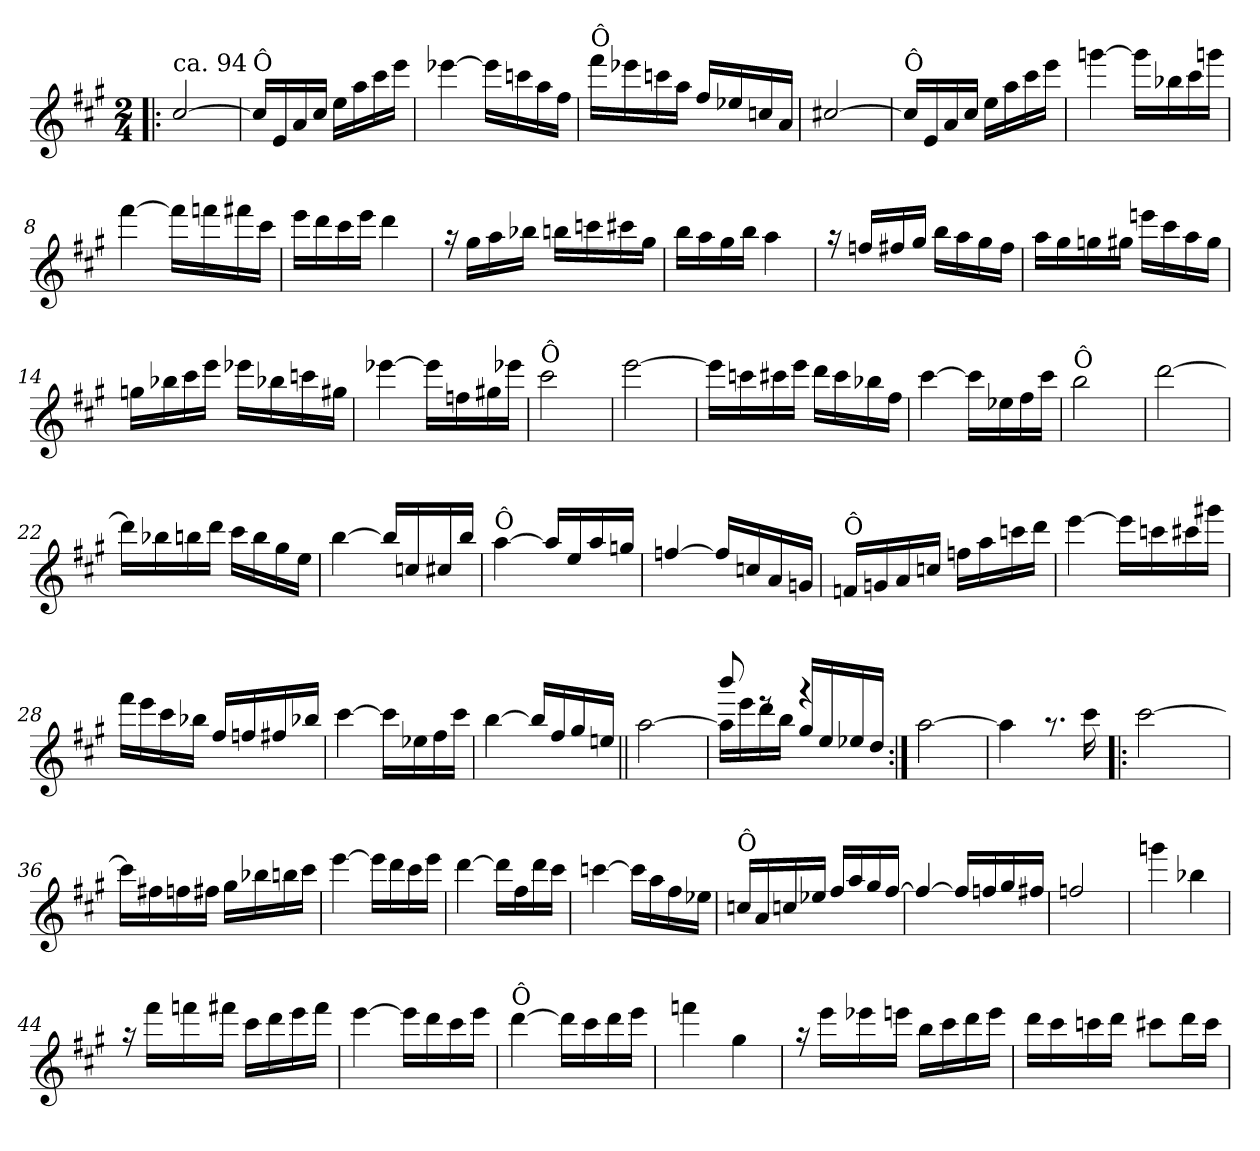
**kern
*part1
*staff1
*clefG2
*k[f#c#g#]
*A:
*M2/4
=1!|:
*^
!LO:TX:a:t=ca. 94	!
[<2cc#/	2ryy
=2	=2
!LO:TX:a:t=Ô	!
16cc#/LL]	2ryy
16e/	.
16a/	.
16cc#/JJ	.
16ee\LL	.
16aa\	.
16ccc#\	.
16eee\JJ	.
=3	=3
[<4eee-X\	2ryy
16eee-\LL]	.
16cccn\	.
16aa\	.
16ff#\JJ	.
=4	=4
!LO:TX:a:t=Ô	!
16fff#\LL	2ryy
16eee-X\	.
16cccn\	.
16aa\JJ	.
16ff#/LL	.
16ee-X/	.
16ccn/	.
16a/JJ	.
!!LO:LB:g=z	!!
=5	=5
[>2cc#X/	2ryy
=6	=6
!LO:TX:a:t=Ô	!
16cc#/LL]	2ryy
16e/	.
16a/	.
16cc#/JJ	.
16ee\LL	.
16aa\	.
16ccc#\	.
16eee\JJ	.
=7	=7
[<4gggn\	2ryy
16ggg\LL]	.
16bb-X\	.
16ccc#\	.
16gggn\JJ	.
=8	=8
[<4fff#\	2ryy
16fff#\LL]	.
16fffn\	.
16fff#X\	.
16ccc#\JJ	.
=9	=9
16eee\LL	2ryy
16ddd\	.
16ccc#\	.
16eee\JJ	.
4ddd\	.
!!LO:LB:g=z	!!
=10	=10
16raa	2ryy
16gg#\LL	.
16aa\	.
16bb-X\JJ	.
16bbn\LL	.
16cccn\	.
16ccc#X\	.
16gg#\JJ	.
=11	=11
16bb\LL	2ryy
16aa\	.
16gg#\	.
16bb\JJ	.
4aa\	.
=12	=12
16raa	2ryy
16ffn/LL	.
16ff#X/	.
16gg#/JJ	.
16bb\LL	.
16aa\	.
16gg#\	.
16ff#\JJ	.
=13	=13
16aa\LL	2ryy
16gg#\	.
16ggn\	.
16gg#X\JJ	.
16eeen\LL	.
16ccc#\	.
16aa\	.
16gg#\JJ	.
=14	=14
16ggn\LL	4ryy
16bb-X\	.
16ccc#\	.
16eee\JJ	.
16eee-X\LL	4ryy
16bb-X\	.
16cccn\	.
16gg#X\JJ	.
!!LO:LB:g=z	!!
=15	=15
[<4eee-X\	2ryy
16eee-\LL]	.
16ffn\	.
16gg#X\	.
16eee-X\JJ	.
=16	=16
!LO:TX:a:t=Ô	!
2ccc#\	2ryy
=17	=17
[<2eee\	2ryy
=18	=18
16eee\LL]	2ryy
16cccn\	.
16ccc#X\	.
16eee\JJ	.
16ddd\LL	.
16ccc#\	.
16bb-X\	.
16ff#\JJ	.
=19	=19
[<4ccc#\	2ryy
16ccc#\LL]	.
16ee-X\	.
16ff#\	.
16ccc#\JJ	.
!!LO:LB:g=z	!!
=20	=20
!LO:TX:a:t=Ô	!
2bb\	2ryy
=21	=21
[<2ddd\	2ryy
=22	=22
16ddd\LL]	2ryy
16bb-X\	.
16bbn\	.
16ddd\JJ	.
16ccc#\LL	.
16bb\	.
16gg#\	.
16ee\JJ	.
=23	=23
[<4bb\	2ryy
16bb/LL]	.
16ccn/	.
16cc#X/	.
16bb/JJ	.
=24	=24
!LO:TX:a:t=Ô	!
[<4aa\	2ryy
16aa/LL]	.
16ee/	.
16aa/	.
16ggn/JJ	.
!!LO:LB:g=z	!!
=25	=25
[>4ffn/	2ryy
16ff/LL]	.
16ccn/	.
16a/	.
16gn/JJ	.
=26	=26
!LO:TX:a:t=Ô	!
16fn/LL	2ryy
16gn/	.
16a/	.
16ccn/JJ	.
16ffn\LL	.
16aa\	.
16cccn\	.
16ddd\JJ	.
=27	=27
[<4eee\	2ryy
16eee\LL]	.
16cccn\	.
16ccc#X\	.
16ggg#X\JJ	.
=28	=28
16fff#\LL	2ryy
16eee\	.
16ccc#\	.
16bb-X\JJ	.
16ff#/LL	.
16ffn/	.
16ff#X/	.
16bb-X/JJ	.
=29	=29
[<4ccc#\	2ryy
16ccc#\LL]	.
16ee-X\	.
16ff#\	.
16ccc#\JJ	.
!!LO:LB:g=z	!!
=30	=30
[<4bb\	2ryy
16bb/LL]	.
16ff#/	.
16gg#/	.
16een/JJ	.
=31||	=31||
[<2aa\	2ryy
=32	=32
*	*^
16aa\LL]	8ryy	8bbb!/
16eee\	.	.
16ddd\	8ryy	8reee
16bb\JJ	.	.
16gg#/LL	4ryy	4rfff
16ee/	.	.
16ee-X/	.	.
16dd/JJ	.	.
*	*v	*v
=33:|!	=33:|!
[<2aa\	2ryy
=34	=34
4aa\]	4ryy
8.raa	4ryy
16ccc#\	.
!!LO:LB:g=z	!!
=35!|:	=35!|:
[<2ccc#\	4ryy
.	4ryy
=36	=36
16ccc#\LL]	4ryy
16ff#X\	.
16ffn\	.
16ff#X\JJ	.
16gg#\LL	4ryy
16bb-X\	.
16bbn\	.
16ccc#\JJ	.
=37	=37
[<4eee\	4ryy
16eee\LL]	4ryy
16ddd\	.
16ccc#\	.
16eee\JJ	.
=38	=38
[<4ddd\	2ryy
16ddd\LL]	.
16ff#\	.
16ddd\	.
16ccc#\JJ	.
!!LO:LB:g=z	!!
=39	=39
[<4cccn\	2ryy
16ccc\LL]	.
16aa\	.
16ff#\	.
16ee-X\JJ	.
=40	=40
!LO:TX:a:t=Ô	!
16ccn/LL	2ryy
16a/	.
16ccn/	.
16ee-X/JJ	.
16ff#/LL	.
16aa/	.
16gg#/	.
[>16ff#/JJ	.
=41	=41
4ff#/_	2ryy
16ff#/LL]	.
16ffn/	.
16gg#/	.
16ff#X/JJ	.
=42	=42
2ffn/	2ryy
=43	=43
4gggn\	2ryy
4bb-X\	.
!!LO:LB:g=z	!!
=44	=44
16raa	2ryy
16fff#\LL	.
16fffn\	.
16fff#X\JJ	.
16ccc#\LL	.
16ddd\	.
16eee\	.
16fff#\JJ	.
=45	=45
[<4eee\	2ryy
16eee\LL]	.
16ddd\	.
16ccc#\	.
16eee\JJ	.
=46	=46
!LO:TX:a:t=Ô	!
[<4ddd\	2ryy
16ddd\LL]	.
16ccc#\	.
16ddd\	.
16eee\JJ	.
=47	=47
4fffn\	2ryy
4gg#\	.
=48	=48
16raa	2ryy
16eee\LL	.
16eee-X\	.
16eeen\JJ	.
16bb\LL	.
16ccc#\	.
16ddd\	.
16eee\JJ	.
!!LO:PB:g=z	!!
=49	=49
16ddd\LL	2ryy
16ccc#\	.
16cccn\	.
16ddd\JJ	.
8ccc#X\L	.
16ddd\L	.
16ccc#\JJ	.
*v	*v
=
*-
